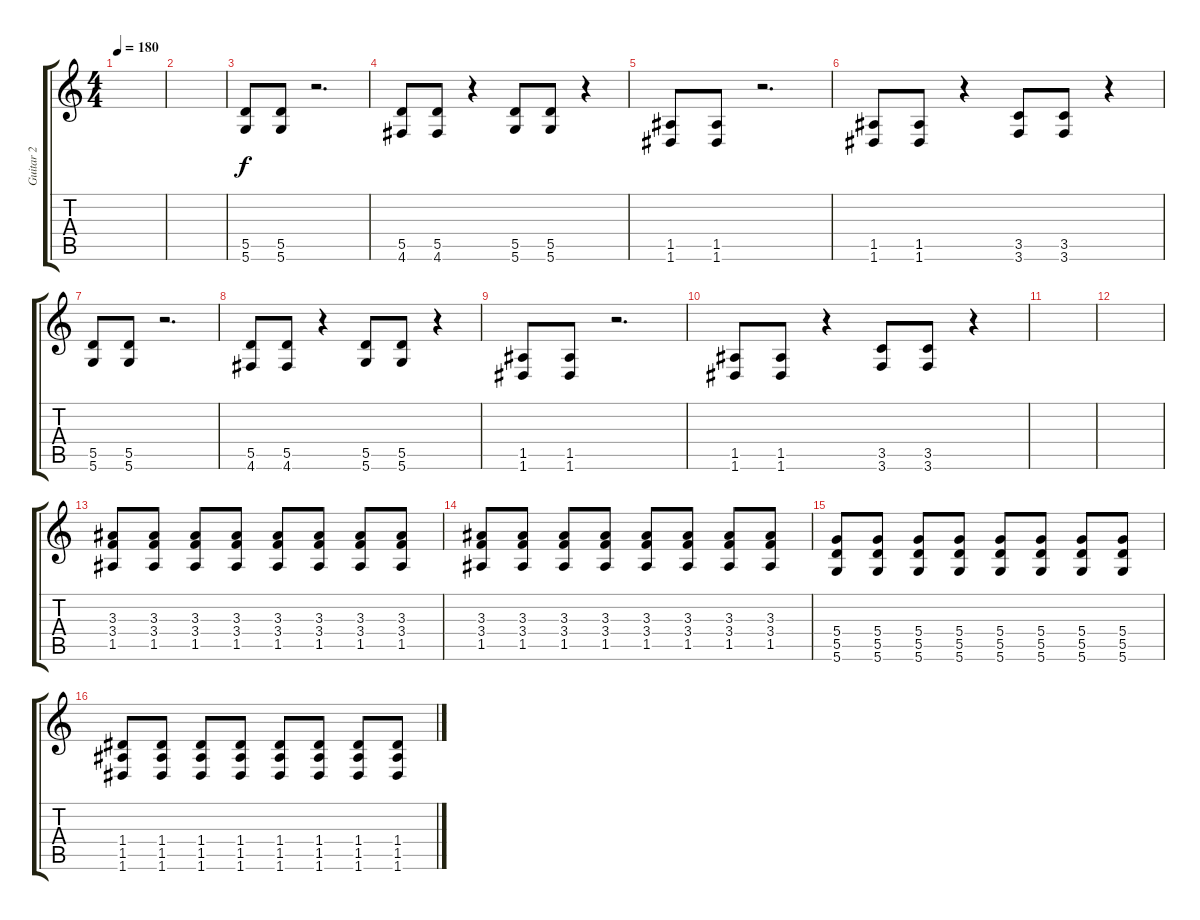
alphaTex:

\track ("Guitar 2" "Guitar 2") {instrument distortionguitar}
\staff {score tabs}
\tuning (E4 B3 G3 D3 A2 D2) {hide}
\ts (4 4)
\tempo 180
\clef g2
\ks c
|
|
(5.5 5.6).8 (5.5 5.6).8 r.2{d} |
(5.5 4.6).8 (5.5 4.6).8 r.4 (5.5 5.6).8 (5.5 5.6).8 r.4 |
(1.5 1.6).8 (1.5 1.6).8 r.2{d} |
(1.5 1.6).8 (1.5 1.6).8 r.4 (3.5 3.6).8 (3.5 3.6).8 r.4 |
(5.5 5.6).8 (5.5 5.6).8 r.2{d} |
(5.5 4.6).8 (5.5 4.6).8 r.4 (5.5 5.6).8 (5.5 5.6).8 r.4 |
(1.5 1.6).8 (1.5 1.6).8 r.2{d} |
(1.5 1.6).8 (1.5 1.6).8 r.4 (3.5 3.6).8 (3.5 3.6).8 r.4 |
|
|
(3.3 3.4 1.5).8 (3.3 3.4 1.5).8 (3.3 3.4 1.5).8 (3.3 3.4 1.5).8 (3.3 3.4 1.5).8 (3.3 3.4 1.5).8 (3.3 3.4 1.5).8 (3.3 3.4 1.5).8 |
(3.3 3.4 1.5).8 (3.3 3.4 1.5).8 (3.3 3.4 1.5).8 (3.3 3.4 1.5).8 (3.3 3.4 1.5).8 (3.3 3.4 1.5).8 (3.3 3.4 1.5).8 (3.3 3.4 1.5).8 |
(5.4 5.5 5.6).8 (5.4 5.5 5.6).8 (5.4 5.5 5.6).8 (5.4 5.5 5.6).8 (5.4 5.5 5.6).8 (5.4 5.5 5.6).8 (5.4 5.5 5.6).8 (5.4 5.5 5.6).8 |
(1.4 1.5 1.6).8 (1.4 1.5 1.6).8 (1.4 1.5 1.6).8 (1.4 1.5 1.6).8 (1.4 1.5 1.6).8 (1.4 1.5 1.6).8 (1.4 1.5 1.6).8 (1.4 1.5 1.6).8
